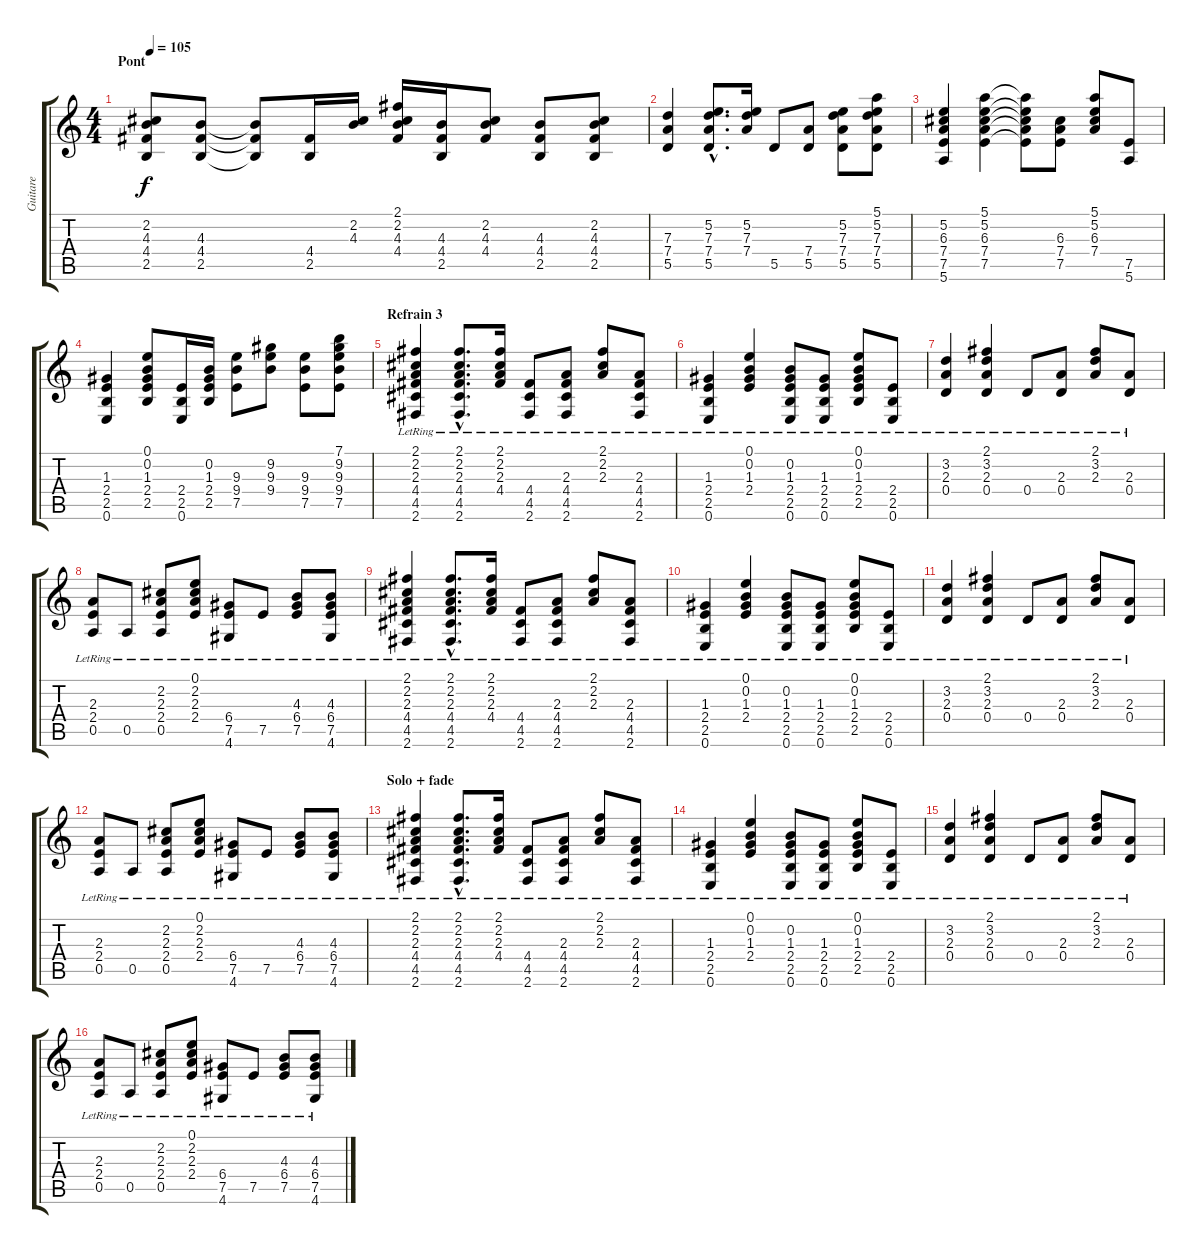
\track ("Guitare " "Guitare ") {instrument acousticguitarsteel}
\staff {score tabs}
\tuning (E4 B3 G3 D3 A2 E2) {hide}
\ts (4 4)
\section ("" "Pont")
\tempo 105
\clef g2
\ks c
(2.2 4.3 4.4 2.5).8{dy f} (4.3 4.4 2.5).8 (4.3{t} 4.4{t} 2.5{t}).8 (4.4 2.5).16 (2.2 4.3).16 (2.1 2.2 4.3 4.4).16 (4.3 4.4 2.5).16 (2.2 4.3 4.4).8 (4.3 4.4 2.5).8 (2.2 4.3 4.4 2.5).8 |
(7.3 7.4 5.5).4 (5.2{hac} 7.3{hac} 7.4{hac} 5.5{hac}).8{d} (5.2 7.3 7.4).16 5.5.8 (7.4 5.5).8 (5.2 7.3 7.4 5.5).8 (5.1 5.2 7.3 7.4 5.5).8 |
(5.2 6.3 7.4 7.5 5.6).4 (5.1 5.2 6.3 7.4 7.5).4 (5.1{t} 5.2{t} 6.3{t} 7.4{t} 7.5{t}).8 (6.3 7.4 7.5).8 (5.1 5.2 6.3 7.4).8 (7.5 5.6).8 |
(1.3 2.4 2.5 0.6).4 (0.1 0.2 1.3 2.4 2.5).8 (2.4 2.5 0.6).16 (0.2 1.3 2.4 2.5).16 (9.3 9.4 7.5).8 (9.2 9.3 9.4).8 (9.3 9.4 7.5).8 (7.1 9.2 9.3 9.4 7.5).8 |
\section ("" "Refrain 3")
(2.1{lr} 2.2{lr} 2.3{lr} 4.4{lr} 4.5{lr} 2.6{lr}).4 (2.1{hac lr} 2.2{hac lr} 2.3{hac lr} 4.4{hac lr} 4.5{hac lr} 2.6{hac lr}).8{d} (2.1{lr} 2.2{lr} 2.3{lr} 4.4{lr}).16 (4.4{lr} 4.5{lr} 2.6{lr}).8 (2.3{lr} 4.4{lr} 4.5{lr} 2.6{lr}).8 (2.1{lr} 2.2{lr} 2.3{lr}).8 (2.3{lr} 4.4{lr} 4.5{lr} 2.6{lr}).8 |
(1.3{lr} 2.4{lr} 2.5{lr} 0.6{lr}).4 (0.1{lr} 0.2{lr} 1.3{lr} 2.4{lr}).4 (0.2{lr} 1.3{lr} 2.4{lr} 2.5{lr} 0.6{lr}).8 (1.3{lr} 2.4{lr} 2.5{lr} 0.6{lr}).8 (0.1{lr} 0.2{lr} 1.3{lr} 2.4{lr} 2.5{lr}).8 (2.4{lr} 2.5{lr} 0.6{lr}).8 |
(3.2{lr} 2.3{lr} 0.4{lr}).4 (2.1{lr} 3.2{lr} 2.3{lr} 0.4{lr}).4 0.4{lr}.8 (2.3{lr} 0.4{lr}).8 (2.1{lr} 3.2{lr} 2.3{lr}).8 (2.3{lr} 0.4{lr}).8 |
(2.3{lr} 2.4{lr} 0.5{lr}).8 0.5{lr}.8 (2.2{lr} 2.3{lr} 2.4{lr} 0.5{lr}).8 (0.1{lr} 2.2{lr} 2.3{lr} 2.4{lr}).8 (6.4{lr} 7.5{lr} 4.6{lr}).8 7.5{lr}.8 (4.3{lr} 6.4{lr} 7.5{lr}).8 (4.3{lr} 6.4{lr} 7.5{lr} 4.6{lr}).8 |
(2.1{lr} 2.2{lr} 2.3{lr} 4.4{lr} 4.5{lr} 2.6{lr}).4 (2.1{hac lr} 2.2{hac lr} 2.3{hac lr} 4.4{hac lr} 4.5{hac lr} 2.6{hac lr}).8{d} (2.1{lr} 2.2{lr} 2.3{lr} 4.4{lr}).16 (4.4{lr} 4.5{lr} 2.6{lr}).8 (2.3{lr} 4.4{lr} 4.5{lr} 2.6{lr}).8 (2.1{lr} 2.2{lr} 2.3{lr}).8 (2.3{lr} 4.4{lr} 4.5{lr} 2.6{lr}).8 |
(1.3{lr} 2.4{lr} 2.5{lr} 0.6{lr}).4 (0.1{lr} 0.2{lr} 1.3{lr} 2.4{lr}).4 (0.2{lr} 1.3{lr} 2.4{lr} 2.5{lr} 0.6{lr}).8 (1.3{lr} 2.4{lr} 2.5{lr} 0.6{lr}).8 (0.1{lr} 0.2{lr} 1.3{lr} 2.4{lr} 2.5{lr}).8 (2.4{lr} 2.5{lr} 0.6{lr}).8 |
(3.2{lr} 2.3{lr} 0.4{lr}).4 (2.1{lr} 3.2{lr} 2.3{lr} 0.4{lr}).4 0.4{lr}.8 (2.3{lr} 0.4{lr}).8 (2.1{lr} 3.2{lr} 2.3{lr}).8 (2.3{lr} 0.4{lr}).8 |
(2.3{lr} 2.4{lr} 0.5{lr}).8 0.5{lr}.8 (2.2{lr} 2.3{lr} 2.4{lr} 0.5{lr}).8 (0.1{lr} 2.2{lr} 2.3{lr} 2.4{lr}).8 (6.4{lr} 7.5{lr} 4.6{lr}).8 7.5{lr}.8 (4.3{lr} 6.4{lr} 7.5{lr}).8 (4.3{lr} 6.4{lr} 7.5{lr} 4.6{lr}).8 |
\section ("" "Solo + fade")
(2.1{lr} 2.2{lr} 2.3{lr} 4.4{lr} 4.5{lr} 2.6{lr}).4{volume 9} (2.1{hac lr} 2.2{hac lr} 2.3{hac lr} 4.4{hac lr} 4.5{hac lr} 2.6{hac lr}).8{d} (2.1{lr} 2.2{lr} 2.3{lr} 4.4{lr}).16 (4.4{lr} 4.5{lr} 2.6{lr}).8 (2.3{lr} 4.4{lr} 4.5{lr} 2.6{lr}).8 (2.1{lr} 2.2{lr} 2.3{lr}).8 (2.3{lr} 4.4{lr} 4.5{lr} 2.6{lr}).8 |
(1.3{lr} 2.4{lr} 2.5{lr} 0.6{lr}).4 (0.1{lr} 0.2{lr} 1.3{lr} 2.4{lr}).4 (0.2{lr} 1.3{lr} 2.4{lr} 2.5{lr} 0.6{lr}).8 (1.3{lr} 2.4{lr} 2.5{lr} 0.6{lr}).8 (0.1{lr} 0.2{lr} 1.3{lr} 2.4{lr} 2.5{lr}).8 (2.4{lr} 2.5{lr} 0.6{lr}).8 |
(3.2{lr} 2.3{lr} 0.4{lr}).4 (2.1{lr} 3.2{lr} 2.3{lr} 0.4{lr}).4 0.4{lr}.8 (2.3{lr} 0.4{lr}).8 (2.1{lr} 3.2{lr} 2.3{lr}).8 (2.3{lr} 0.4{lr}).8 |
(2.3{lr} 2.4{lr} 0.5{lr}).8 0.5{lr}.8 (2.2{lr} 2.3{lr} 2.4{lr} 0.5{lr}).8 (0.1{lr} 2.2{lr} 2.3{lr} 2.4{lr}).8 (6.4{lr} 7.5{lr} 4.6{lr}).8 7.5{lr}.8 (4.3{lr} 6.4{lr} 7.5{lr}).8 (4.3{lr} 6.4{lr} 7.5{lr} 4.6{lr}).8
